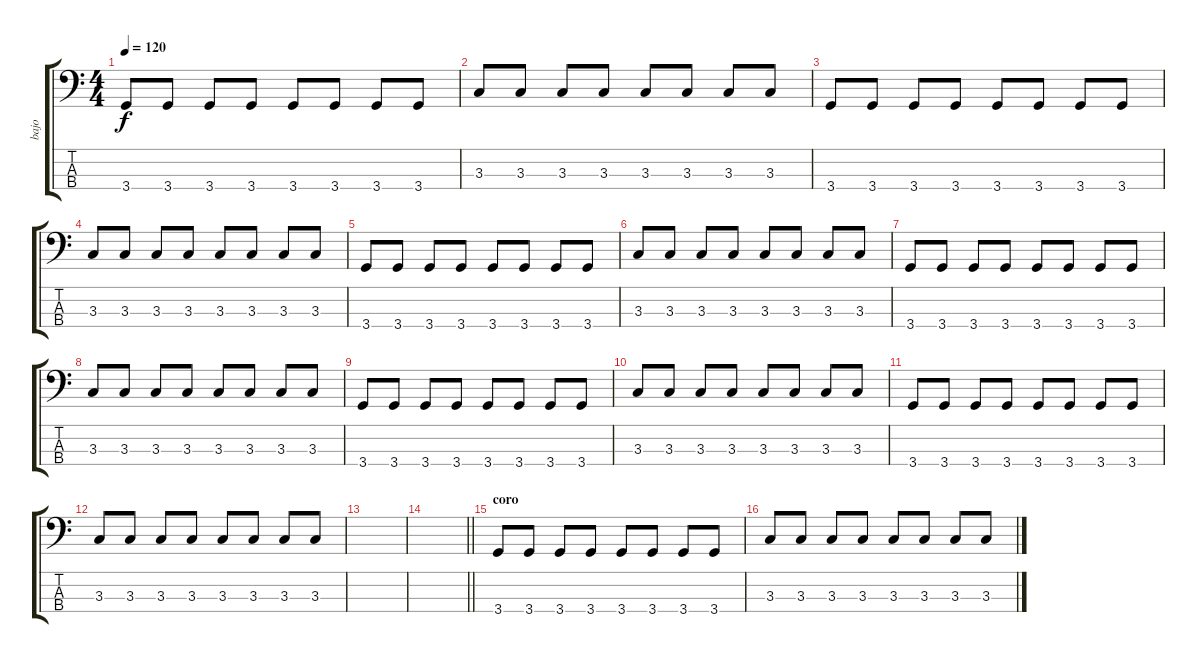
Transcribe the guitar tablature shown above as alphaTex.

\track ("bajo" "bajo") {instrument electricbasspick}
\staff {score tabs}
\tuning (G2 D2 A1 E1) {hide}
\ts (4 4)
\tempo 120
\clef f4
\ks c
3.4.8{dy f} 3.4.8 3.4.8 3.4.8 3.4.8 3.4.8 3.4.8 3.4.8 |
3.3.8 3.3.8 3.3.8 3.3.8 3.3.8 3.3.8 3.3.8 3.3.8 |
3.4.8 3.4.8 3.4.8 3.4.8 3.4.8 3.4.8 3.4.8 3.4.8 |
3.3.8 3.3.8 3.3.8 3.3.8 3.3.8 3.3.8 3.3.8 3.3.8 |
3.4.8 3.4.8 3.4.8 3.4.8 3.4.8 3.4.8 3.4.8 3.4.8 |
3.3.8 3.3.8 3.3.8 3.3.8 3.3.8 3.3.8 3.3.8 3.3.8 |
3.4.8 3.4.8 3.4.8 3.4.8 3.4.8 3.4.8 3.4.8 3.4.8 |
3.3.8 3.3.8 3.3.8 3.3.8 3.3.8 3.3.8 3.3.8 3.3.8 |
3.4.8 3.4.8 3.4.8 3.4.8 3.4.8 3.4.8 3.4.8 3.4.8 |
3.3.8 3.3.8 3.3.8 3.3.8 3.3.8 3.3.8 3.3.8 3.3.8 |
3.4.8 3.4.8 3.4.8 3.4.8 3.4.8 3.4.8 3.4.8 3.4.8 |
3.3.8 3.3.8 3.3.8 3.3.8 3.3.8 3.3.8 3.3.8 3.3.8 |
|
\barLineRight lightlight
|
\section ("" "coro")
3.4.8 3.4.8 3.4.8 3.4.8 3.4.8 3.4.8 3.4.8 3.4.8 |
3.3.8 3.3.8 3.3.8 3.3.8 3.3.8 3.3.8 3.3.8 3.3.8
